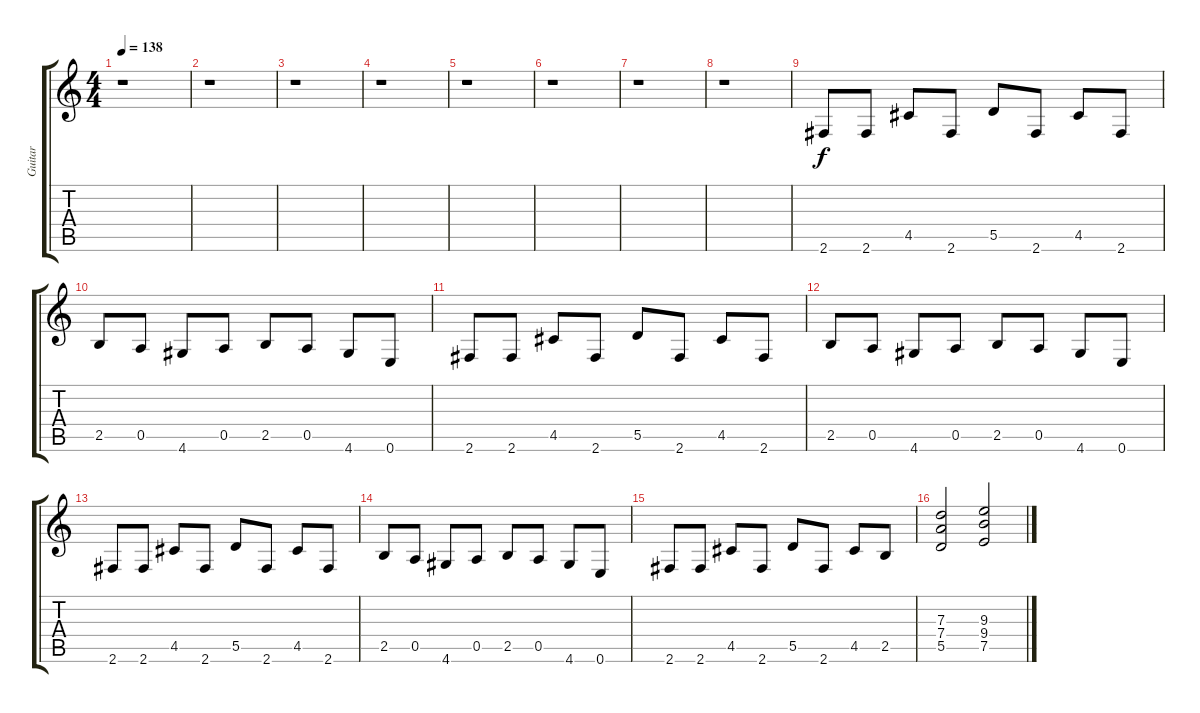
\track ("Guitar" "Guitar") {instrument distortionguitar}
\staff {score tabs}
\tuning (E4 B3 G3 D3 A2 E2) {hide}
\ts (4 4)
\tempo 138
\clef g2
\ks c
r.1{dy f instrument distortionguitar} |
r.1 |
r.1 |
r.1 |
r.1 |
r.1 |
r.1 |
r.1 |
2.6.8 2.6.8 4.5.8 2.6.8 5.5.8 2.6.8 4.5.8 2.6.8 |
2.5.8 0.5.8 4.6.8 0.5.8 2.5.8 0.5.8 4.6.8 0.6.8 |
2.6.8 2.6.8 4.5.8 2.6.8 5.5.8 2.6.8 4.5.8 2.6.8 |
2.5.8 0.5.8 4.6.8 0.5.8 2.5.8 0.5.8 4.6.8 0.6.8 |
2.6.8 2.6.8 4.5.8 2.6.8 5.5.8 2.6.8 4.5.8 2.6.8 |
2.5.8 0.5.8 4.6.8 0.5.8 2.5.8 0.5.8 4.6.8 0.6.8 |
2.6.8 2.6.8 4.5.8 2.6.8 5.5.8 2.6.8 4.5.8 2.5.8 |
(7.3 7.4 5.5).2 (9.3 9.4 7.5).2
